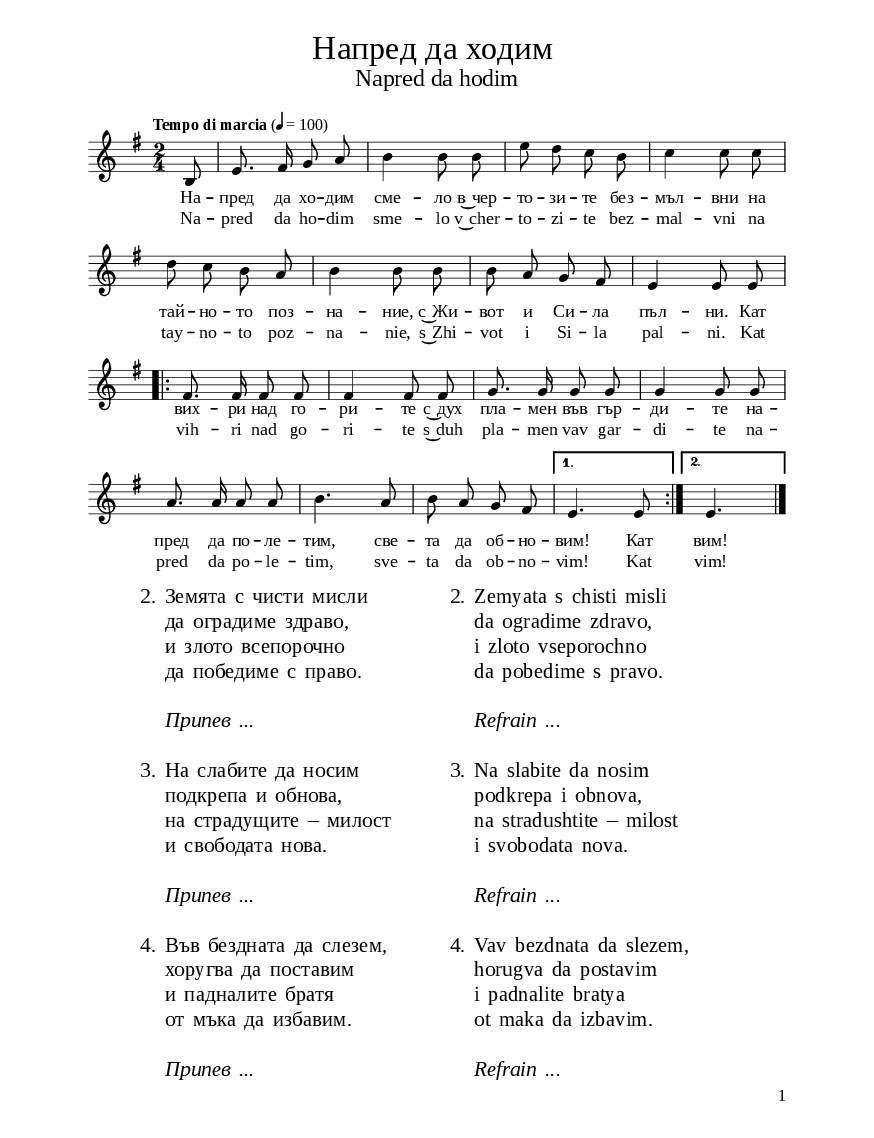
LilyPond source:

\version "2.24.0"

% include paper part and global functions
\include "include/globals.ily"

\bookpart {
  \include "include/bookpart-paper.ily"
  \score {
    \include "include/score-layout.ily"

    \new Voice \absolute {
      \clef treble
      \key g \major
      \time 2/4
      \tempoFunc "Tempo di marcia" 4 "100"
      \autoBeamOff
      \partial 8


      b8 | e'8. fis'16 g'8 a' | b'4 b'8 b' | e''8 d'' c'' b' | c''4 c''8 c'' \break |
      d''8 c'' b' a' | b'4 b'8 b' | b'8 a' g' fis' | e'4 e'8 e' \break |
      \repeat volta 2 {
        fis'8. fis'16 fis'8 fis' |
        fis'4 fis'8 fis' |
        g'8. g'16 g'8 g' |
        g'4 g'8 g' | \break

        a'8.  a'16 a'8 a' |
        b'4. a'8 |
        b'8 a' g'  fis'8 |
      } \alternative {
        {  e'4. e'8 |}
        {e'4. \bar "|." \break }
      }
    }

    \addlyrics {
      На -- пред
      да хо -- дим сме -- ло в~чер -- то -- зи -- те
      без -- мъл -- вни на тай -- но -- то поз -- на --
      ние, с~Жи -- вот и Си -- ла пъл -- ни. Кат вих
      -- ри над го -- ри -- те с~дух пла -- мен във
      гър -- ди -- те на -- пред да по -- ле -- тим,
      све -- та да об -- но -- вим! Кат вим!}
      \addlyrics {
        Na -- pred
        da ho -- dim sme -- lo v~cher -- to -- zi -- te
        bez -- mal -- vni na tay -- no -- to poz -- na --
        nie, s~Zhi -- vot i Si -- la pal -- ni. Kat vih
        -- ri nad go -- ri -- te s~duh pla -- men vav
        gar -- di -- te na -- pred da po -- le -- tim,
        sve -- ta da ob -- no -- vim! Kat vim!}

        \header {
          title = \titleFunc "Напред да ходим " "Napred da hodim"
        }

        \midi{}

      } % score



      \markup \fontsize #bgCoupletFontSize {
        \hspace #5
        \override #`(baseline-skip . ,bgCoupletBaselineSkip)
        \column {
          \line {  2. Земята с чисти мисли}

          \line {   "   "да оградиме здраво,}

          \line {   "   "и злото всепорочно}

          \line {   "   "да победиме с право.}
             \line { "   "}

          \line { "   " \italic {Припев ... }}
             \line { "   "}


          \line {   3. На слабите да носим}

          \line {   "   "подкрепа и обнова,}

          \line {   "   "на страдущите – милост}

          \line {   "   "и свободата нова.}

   \line { "   "}
          \line { "   " \italic {Припев ...}}
             \line { "   " }

          \line {  4. Във бездната да слезем,}

          \line {   "   "хоругва да поставим}

          \line {   "   "и падналите братя}

          \line {   "   "от мъка да избавим.}

   \line { "   "}
          \line { "   " \italic {Припев ...}}
    

        }

        \hspace #5
        \override #`(baseline-skip . ,bgCoupletBaselineSkip)
        \column {
          \line { 2. Zemyata s chisti misli}

          \line { "   "da ogradime zdravo,}

          \line { "   "i zloto vseporochno}

          \line { "   "da pobedime s pravo.}
           \line { "   "}

          \line { "   " \italic { Refrain ...} }
           \line { "   "}

          \line { 3. Na slabite da nosim}

          \line { "   "podkrepa i obnova,}

          \line { "   "na stradushtite – milost}

          \line { "   "i svobodata nova.}
           \line { "   "}

          \line { "   " \italic { Refrain ...} }
           \line { "   "}

          \line { 4. Vav bezdnata da slezem,}

          \line { "   "horugva da postavim}

          \line { "   "i padnalite bratya}

          \line { "   "ot maka da izbavim.}
           \line { "   "}

          \line { "   " \italic { Refrain ...} }
         
        } %column
      } % markup
      
      

      \pageBreak
      
      

      \markup \fontsize #bgCoupletFontSize {
        \hspace #5
        \override #`(baseline-skip . ,bgCoupletBaselineSkip)
        \column {


          \line {   5. Тогава да отворим}

          \line {   "   "на новий град вратите,}

          \line {   "   "в Иерусалим да влезем –}

          \line {   "   "света на Светлините.}
             \line { "   "}

          \line { "   " \italic  {Припев ...}}
             \line { "   "}

        }

        \hspace #5
        \override #`(baseline-skip . ,bgCoupletBaselineSkip)
        \column {
      

          \line { 5. Togava da otvorim}

          \line { "   "na noviy grad vratite,}

          \line { "   "v Ierusalim da vlezem –}

          \line { "   "sveta na Svetlinite.}
                \line { "   "}

          \line { "   " \italic { Refrain ...} }
        } %column
      } % markup

      % include foreign translation(s) of the song
       \version "2.24.0"

\markup \fill-line { \fontsize #deTitleFontSize "Lasst uns kühn vorwärtsgehen" }
\markup \null
\markup \fontsize #deCoupletFontSize {
  \hspace #10
  \override #`(baseline-skip . ,deCoupletBaselineSkip)

  \column {

    \line { 1. Vorwärts, lasst uns kühn vorangehen}
    \line { "   "in die stillen Paläste des geheimen Wissens,}
    \line { "   "erfüllt von Leben und Kraft.}
    \line { "   " }

    \line { "   " \italic { Refrain ...}  }
    \line { "   " }

    \line { "   "Wie ein Sturmwind über den Wäldern,}

    \line { "   "mit feurigem Atem in der Brust, }

    \line { "   "vorwärts, schwingen wir uns auf, }

    \line { "   "erneuern wir die Welt!}
    \line { "   " }

    \line { 2. Lasst uns die Erde}

    \line { "   "mit reinen Gedanken fest umgränzen }

    \line { "   "und das lasterhafte Böse}

    \line { "   "mit Recht besiegen.}
    \line { "   " }

    \line { "   " \italic { Refrain ...}  }
    \line { "   " }
    \line {3. Lasst uns den Schwachen}


    \line { "   "Stärkung und Erneuerung bringen,}

    \line { "   "den Leidenden Erbarmen}

    \line { "   "und die neue Freiheit.}
    \line { "   " }

    \line { "   " \italic { Refrain ...}  }
    \line { "   " }

    \line { 4. Lasst uns in den Abgrund steigen,}

    \line { "   "das Banner aufpflanzen}

    \line { "   "und die gefallenen Brüder}

    \line { "   "von der Qual erlösen.}
    \line { "   " }

    \line { "   " \italic { Refrain ...}  }
    \line { "   " }

    \line { 5. Dann lasst uns die Tore}

    \line { "   "der neuen Stadt öffnen,}

    \line { "   "lasst uns eintreten in Jerusalem  –}

    \line { "   "die Welt der Lichter.}

    \line { "   " }
    \line { "   " \italic { Refrain ... }}
  }
}


    } % bookpart
